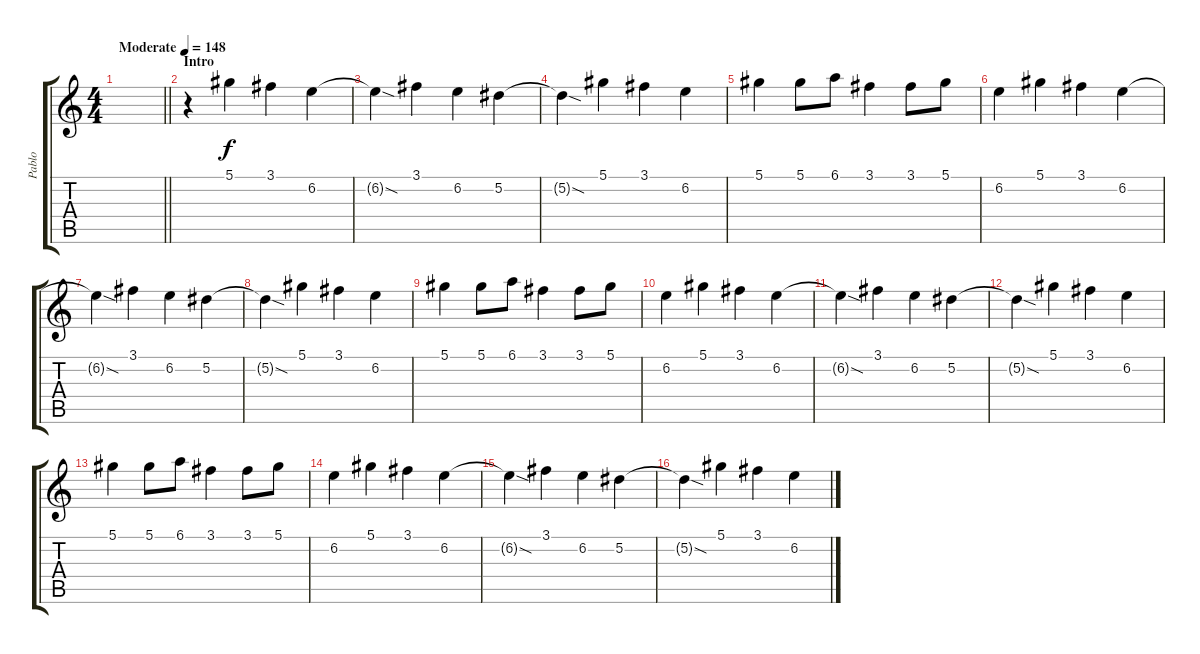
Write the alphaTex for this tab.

\track ("Pablo" "Pablo") {instrument distortionguitar}
\staff {score tabs}
\tuning (Eb4 Bb3 Gb3 Db3 Ab2 Eb2) {hide}
\ts (4 4)
\tempo (148 "Moderate")
\clef g2
\barLineRight lightlight
\ks c
|
\section ("" "Intro")
r.4 5.1.4 3.1.4 6.2.4 |
6.2{sod t}.4 3.1.4 6.2.4 5.2.4 |
5.2{sod t}.4 5.1.4 3.1.4 6.2.4 |
5.1.4 5.1.8 6.1.8 3.1.4 3.1.8 5.1.8 |
6.2.4 5.1.4 3.1.4 6.2.4 |
6.2{sod t}.4 3.1.4 6.2.4 5.2.4 |
5.2{sod t}.4 5.1.4 3.1.4 6.2.4 |
5.1.4 5.1.8 6.1.8 3.1.4 3.1.8 5.1.8 |
6.2.4 5.1.4 3.1.4 6.2.4 |
6.2{sod t}.4 3.1.4 6.2.4 5.2.4 |
5.2{sod t}.4 5.1.4 3.1.4 6.2.4 |
5.1.4 5.1.8 6.1.8 3.1.4 3.1.8 5.1.8 |
6.2.4 5.1.4 3.1.4 6.2.4 |
6.2{sod t}.4 3.1.4 6.2.4 5.2.4 |
5.2{sod t}.4 5.1.4 3.1.4 6.2.4
